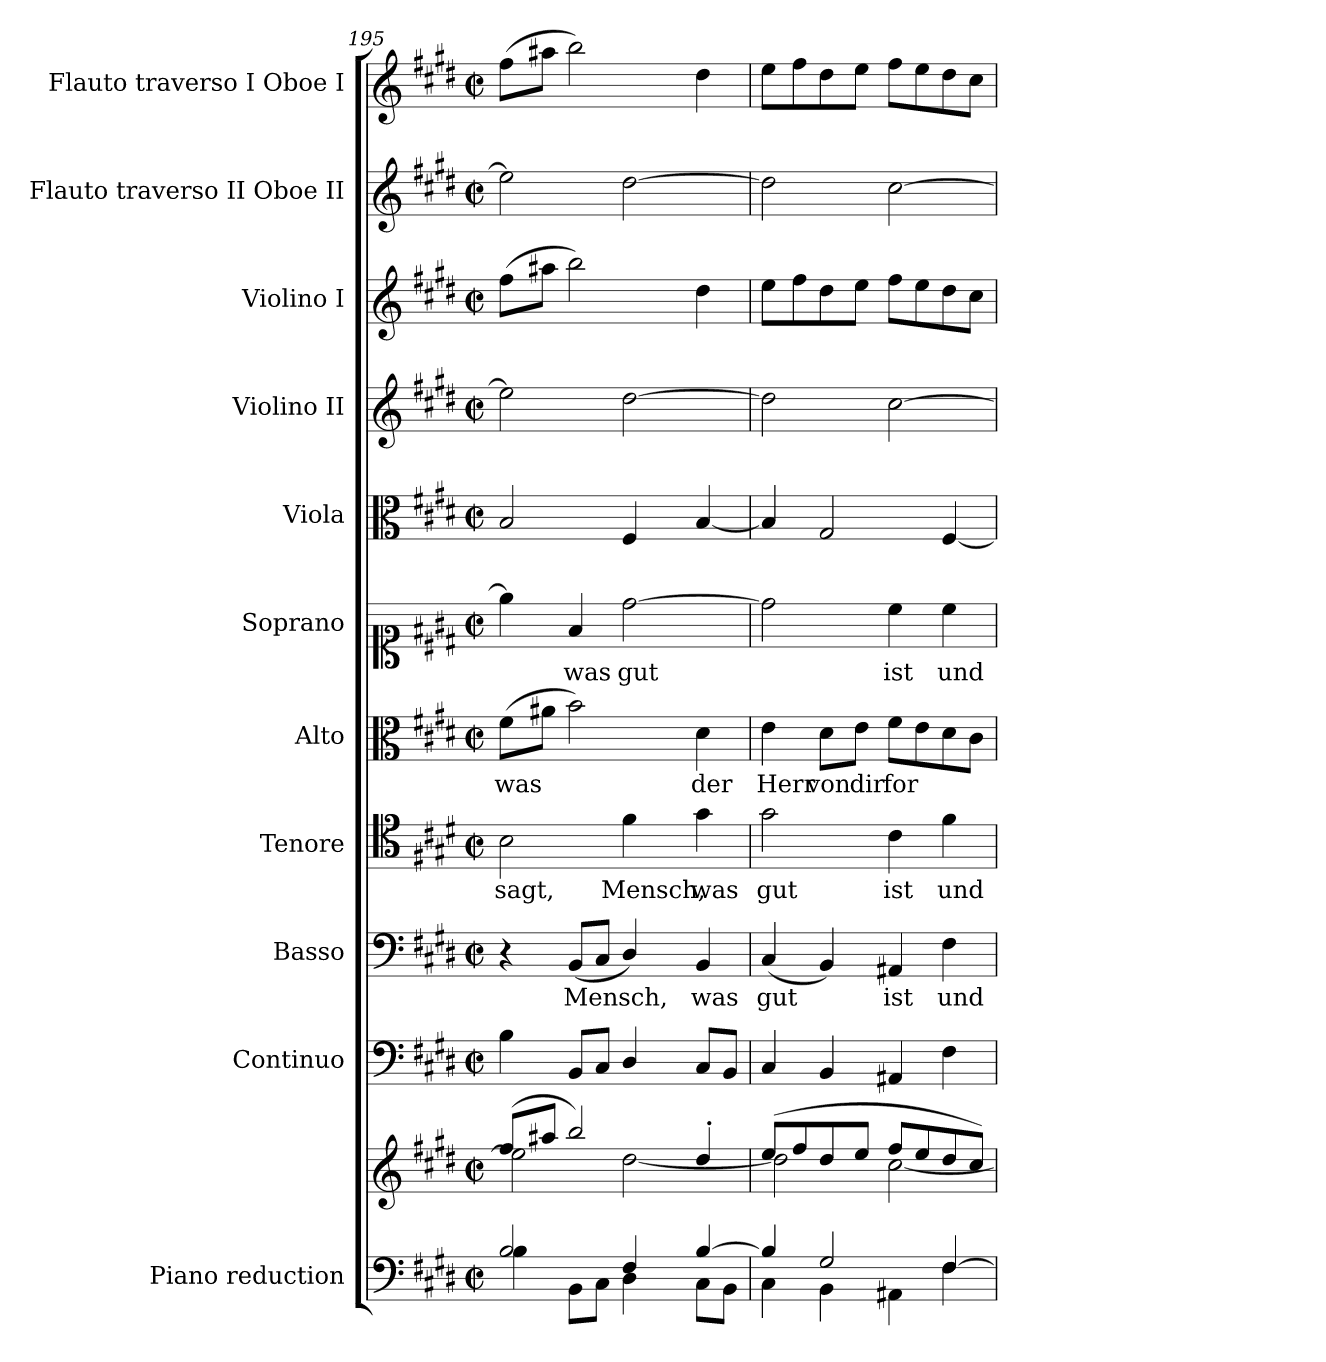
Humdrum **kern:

**kern	**kern	**kern	**kern	**text	**kern	**text	**kern	**text	**kern	**text	**kern	**kern	**kern	**kern	**kern
*part11	*part11	*part10	*part9	*part9	*part8	*part8	*part7	*part7	*part6	*part6	*part5	*part4	*part3	*part2	*part1
*staff12	*staff11	*staff10	*staff9	*staff9	*staff8	*staff8	*staff7	*staff7	*staff6	*staff6	*staff5	*staff4	*staff3	*staff2	*staff1
*I"Piano reduction	*	*I"Continuo	*I"Basso	*	*I"Tenore	*	*I"Alto	*	*I"Soprano	*	*I"Viola	*I"Violino II	*I"Violino I	*I"Flauto traverso II Oboe II	*I"Flauto traverso I Oboe I
*I'Pno	*	*	*	*	*	*	*	*	*	*	*	*	*	*I'Ob	*I'Ob
!!LO:LB:g=z
*clefF4	*clefG2	*clefF4	*clefF4	*	*clefC4	*	*clefC3	*	*clefC1	*	*clefC3	*clefG2	*clefG2	*clefG2	*clefG2
*k[f#c#g#d#]	*k[f#c#g#d#]	*k[f#c#g#d#]	*k[f#c#g#d#]	*	*k[f#c#g#d#]	*	*k[f#c#g#d#]	*	*k[f#c#g#d#]	*	*k[f#c#g#d#]	*k[f#c#g#d#]	*k[f#c#g#d#]	*k[f#c#g#d#]	*k[f#c#g#d#]
*M2/2	*M2/2	*M2/2	*M2/2	*	*M2/2	*	*M2/2	*	*M2/2	*	*M2/2	*M2/2	*M2/2	*M2/2	*M2/2
*met(c|)	*met(c|)	*met(c|)	*met(c|)	*	*met(c|)	*	*met(c|)	*	*met(c|)	*	*met(c|)	*met(c|)	*met(c|)	*met(c|)	*met(c|)
=195	=195	=195	=195	=195	=195	=195	=195	=195	=195	=195	=195	=195	=195	=195	=195
*^	*^	*	*	*	*	*	*	*	*	*	*	*	*	*	*
!	!	!	!	!	!	!	!	!LO:LY:b	!	!LO:LY:b	!	!	!	!	!	!	!
2B/	4B\	(>8ff#/L	2ee\]	4B\	4r	.	2B\	sagt,	(>8f#\L	was	4ee\]	.	2B/	2ee\]	(>8ff#\L	2ee\]	(>8ff#\L
.	.	8aa#X/J	.	.	.	.	.	.	8a#X\J	.	.	.	.	.	8aa#X\J	.	8aa#X\J
!	!	!	!	!	!	!LO:LY:b	!	!	!	!	!	!LO:LY:b	!	!	!	!	!
.	8BB\L	2bb/)	.	8BB/L	(<8BB/L	Mensch,	.	.	2b\)	.	4f#/	was	.	.	2bb\)	.	2bb\)
.	8C#\J	.	.	8C#/J	8C#/J	.	.	.	.	.	.	.	.	.	.	.	.
!	!	!	!	!	!	!	!	!LO:LY:b	!	!	!	!LO:LY:b	!	!	!	!	!
4F#/	4D#\	.	[2dd#\	4D#/	4D#/)	.	4f#\	Mensch,	.	.	[2dd#\	gut	4F#/	[2dd#\	.	[2dd#\	.
!	!	!	!	!	!	!LO:LY:b	!	!LO:LY:b	!	!LO:LY:b	!	!	!	!	!	!	!
[4B/	8C#\L	4dd#'/	.	8C#/L	4BB/	was	4g#\	was	4d#\	der	.	.	[4B/	.	4dd#\	.	4dd#\
.	8BB\J	.	.	8BB/J	.	.	.	.	.	.	.	.	.	.	.	.	.
=196	=196	=196	=196	=196	=196	=196	=196	=196	=196	=196	=196	=196	=196	=196	=196	=196	=196
!	!	!	!	!	!	!LO:LY:b	!	!LO:LY:b	!	!LO:LY:b	!	!	!	!	!	!	!
4B/]	4C#\	(>8ee/L	2dd#\]	4C#/	(<4C#/	gut	2g#\	gut	4e\	Herr	2dd#\]	.	4B/]	2dd#\]	8ee\L	2dd#\]	8ee\L
.	.	8ff#/	.	.	.	.	.	.	.	.	.	.	.	.	8ff#\	.	8ff#\
!	!	!	!	!	!	!	!	!	!	!LO:LY:b	!	!	!	!	!	!	!
2G#/	4BB\	8dd#/	.	4BB/	4BB/)	.	.	.	8d#\L	von	.	.	2G#/	.	8dd#\	.	8dd#\
!	!	!	!	!	!	!	!	!	!	!LO:LY:b	!	!	!	!	!	!	!
.	.	8ee/J	.	.	.	.	.	.	8e\J	dir	.	.	.	.	8ee\J	.	8ee\J
!	!	!	!	!	!	!LO:LY:b	!	!LO:LY:b	!	!LO:LY:b	!	!LO:LY:b	!	!	!	!	!
.	4AA#X\	8ff#/L	[2cc#\	4AA#X/	4AA#X/	ist	4c#\	ist	8f#\L	for	4cc#\	ist	.	[2cc#\	8ff#\L	[2cc#\	8ff#\L
.	.	8ee/	.	.	.	.	.	.	8e\	.	.	.	.	.	8ee\	.	8ee\
!	!	!	!	!	!	!LO:LY:b	!	!LO:LY:b	!	!	!	!LO:LY:b	!	!	!	!	!
[4F#/	4F#\	8dd#/	.	4F#\	4F#\	und	4f#\	und	8d#\	.	4cc#\	und	[4F#/	.	8dd#\	.	8dd#\
.	.	8cc#/J)	.	.	.	.	.	.	8c#\J	.	.	.	.	.	8cc#\J	.	8cc#\J
*v	*v	*	*	*	*	*	*	*	*	*	*	*	*	*	*	*	*
*	*v	*v	*	*	*	*	*	*	*	*	*	*	*	*	*	*
=	=	=	=	=	=	=	=	=	=	=	=	=	=	=	=
*-	*-	*-	*-	*-	*-	*-	*-	*-	*-	*-	*-	*-	*-	*-	*-
